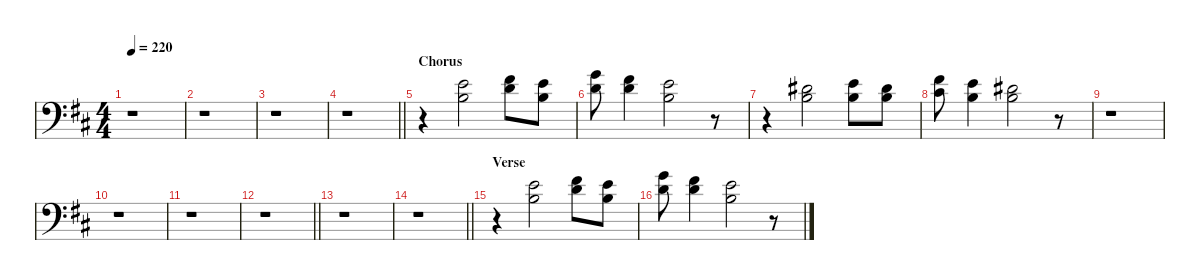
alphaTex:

\defaultSystemsLayout 4
\hideDynamics
\bracketExtendMode nobrackets
\singleTrackTrackNamePolicy hidden
\multiTrackTrackNamePolicy hidden
\otherSystemsTrackNameOrientation horizontal
\track ("Backing vocals" "tbn.") {defaultSystemsLayout 8 instrument trombone}
\staff {score}
\tuning (E4 B3 G3 D3 A2 E2)
\ts (4 4)
\tempo 220
\clef f4
\ks bminor
r.1{dy f beam Down} |
r.1{beam Down} |
r.1{beam Down} |
\barLineRight lightlight
r.1{beam Down} |
\section ("" "Chorus")
r.4{beam Down} (9.3{acc forcenatural} 9.4{acc forcenatural}).2{beam Down} (11.3{acc #} 12.4{acc forcenatural}).8{beam Down} (9.3{acc forcenatural} 9.4{acc forcenatural}).8{beam Down} |
(12.3{acc forcenatural} 12.4{acc forcenatural}).8{beam Down} (11.3{acc #} 12.4{acc forcenatural}).4{beam Down} (9.3{acc forcenatural} 9.4{acc forcenatural}).2{beam Down} r.8{beam Down} |
r.4{beam Down} (8.3{acc #} 9.4{acc forcenatural}).2{beam Down} (9.3{acc forcenatural} 9.4{acc forcenatural}).8{beam Down} (8.3{acc #} 9.4{acc forcenatural}).8{beam Down} |
(11.3{acc #} 11.4{acc #}).8{beam Down} (9.3{acc forcenatural} 9.4{acc forcenatural}).4{beam Down} (8.3{acc #} 9.4{acc forcenatural}).2{beam Down} r.8{beam Down} |
r.1{beam Down} |
r.1{beam Down} |
r.1{beam Down} |
\barLineRight lightlight
r.1{beam Down} |
r.1{beam Down} |
\barLineRight lightlight
r.1{beam Down} |
\section ("" "Verse")
r.4{beam Down} (9.3{acc forcenatural} 9.4{acc forcenatural}).2{beam Down} (11.3{acc #} 12.4{acc forcenatural}).8{beam Down} (9.3{acc forcenatural} 9.4{acc forcenatural}).8{beam Down} |
(12.3{acc forcenatural} 12.4{acc forcenatural}).8{beam Down} (11.3{acc #} 12.4{acc forcenatural}).4{beam Down} (9.3{acc forcenatural} 9.4{acc forcenatural}).2{beam Down} r.8{beam Down}
